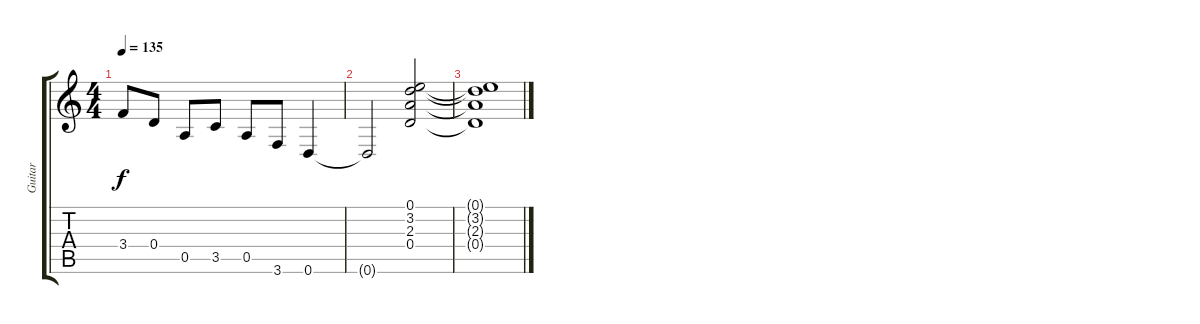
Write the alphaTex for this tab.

\track ("Guitar" "Guitar") {instrument acousticguitarsteel}
\staff {score tabs}
\tuning (E4 B3 G3 D3 A2 D2) {hide}
\ts (4 4)
\tempo 135
\clef g2
\ks c
3.4.8{dy f} 0.4.8 0.5.8 3.5.8 0.5.8 3.6.8 0.6.4 |
0.6{t}.2 (0.1 3.2 2.3 0.4).2 |
(0.1{t} 3.2{t} 2.3{t} 0.4{t}).1
